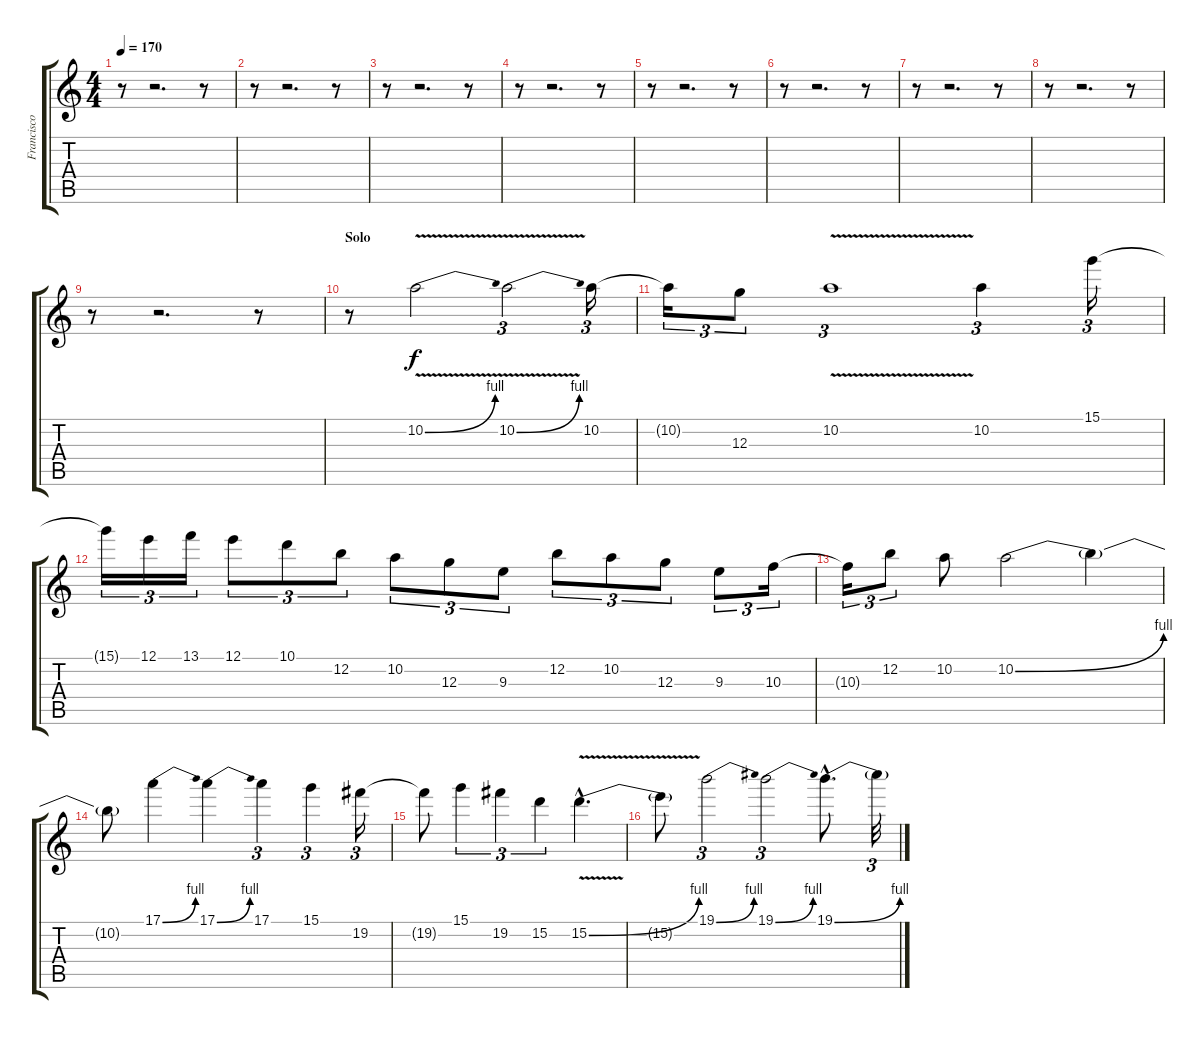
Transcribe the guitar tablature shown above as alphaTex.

\track ("Francisco Laguna (Solo Delay)" "Francisco ") {instrument overdrivenguitar}
\staff {score tabs}
\tuning (E4 B3 G3 D3 A2 E2) {hide}
\ts (4 4)
\tempo 170
\clef g2
\ks c
r.8{dy f} r.2{d} r.8 |
r.8 r.2{d} r.8 |
r.8 r.2{d} r.8 |
r.8 r.2{d} r.8 |
r.8 r.2{d} r.8 |
r.8 r.2{d} r.8 |
r.8 r.2{d} r.8 |
r.8 r.2{d} r.8 |
r.8 r.2{d} r.8 |
\section ("" "Solo")
r.8 10.2{be (bend 0 0 60 4) v}.2 10.2{be (bend 0 0 60 4) v}.2{tu (3 2)} 10.2.16{tu (3 2)} |
10.2{t}.16{tu (3 2)} 12.3.8{tu (3 2)} 10.2{v}.1{tu (3 2)} 10.2.4{tu (3 2)} 15.1.16{tu (3 2)} |
15.1{t}.16{tu (3 2)} 12.1.16{tu (3 2)} 13.1.16{tu (3 2)} 12.1.8{tu (3 2)} 10.1.8{tu (3 2)} 12.2.8{tu (3 2)} 10.2.8{tu (3 2)} 12.3.8{tu (3 2)} 9.3.8{tu (3 2)} 12.2.8{tu (3 2)} 10.2.8{tu (3 2)} 12.3.8{tu (3 2)} 9.3.8{tu (3 2)} 10.3.16{tu (3 2)} |
10.3{t}.16{tu (3 2)} 12.2.8{tu (3 2)} 10.2.8 10.2{be (bend 0 0 60 4)}.2 10.2{t}.4 |
10.2{t}.8 17.1{be (bend 0 0 60 4)}.4 17.1{be (bend 0 0 60 4)}.4 17.1.4{tu (3 2)} 15.1.4{tu (3 2)} 19.2.16{tu (3 2)} |
19.2{t}.8 15.1.4{tu (3 2)} 19.2.4{tu (3 2)} 15.2.4{tu (3 2)} 15.2{be (bend 0 0 60 4) v hac}.4{d} |
15.2{t}.8 19.1{be (bend 0 0 60 4)}.2{tu (3 2)} 19.1{be (bend 0 0 60 4)}.2{tu (3 2)} 19.1{be (bend 0 0 60 4) hac}.8{d} 19.1{t}.32{tu (3 2)}
